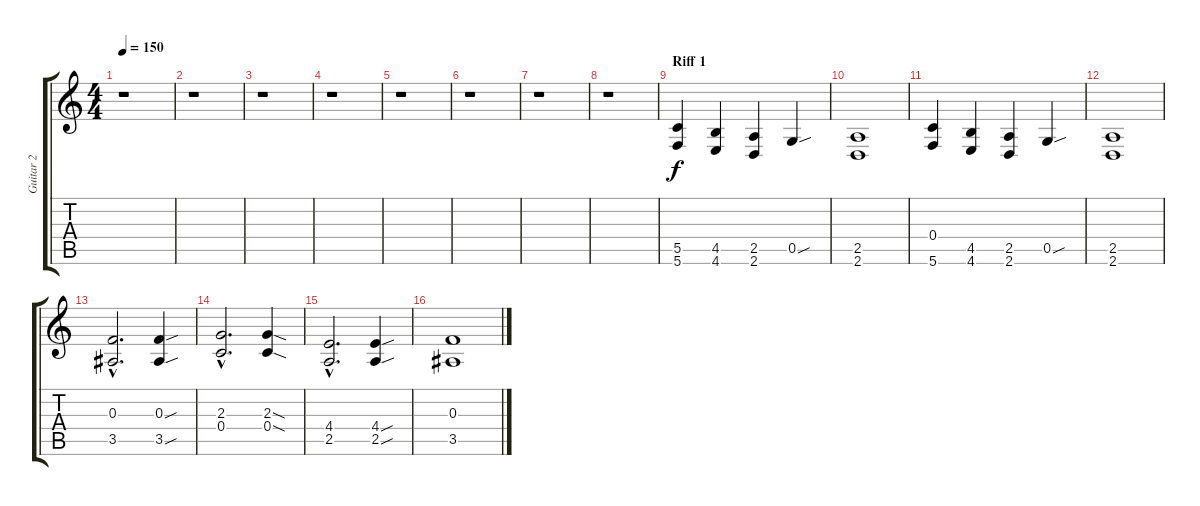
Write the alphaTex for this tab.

\track ("Guitar 2" "Guitar 2") {instrument distortionguitar}
\staff {score tabs}
\tuning (D4 A3 F3 C3 G2 C2) {hide}
\ts (4 4)
\tempo 150
\clef g2
\ks c
r.1{dy f instrument distortionguitar} |
r.1 |
r.1 |
r.1 |
r.1 |
r.1 |
r.1 |
r.1 |
\section ("" "Riff 1")
(5.5 5.6).4 (4.5 4.6).4 (2.5 2.6).4 0.5{sou}.4 |
(2.5 2.6).1 |
(0.4 5.6).4 (4.5 4.6).4 (2.5 2.6).4 0.5{sou}.4 |
(2.5 2.6).1 |
(0.3{hac} 3.5{hac}).2{d} (0.3{sou} 3.5{sou}).4 |
(2.3{hac} 0.4{hac}).2{d} (2.3{sod} 0.4{sod}).4 |
(4.4{hac} 2.5{hac}).2{d} (4.4{sou} 2.5{sou}).4 |
(0.3 3.5).1
